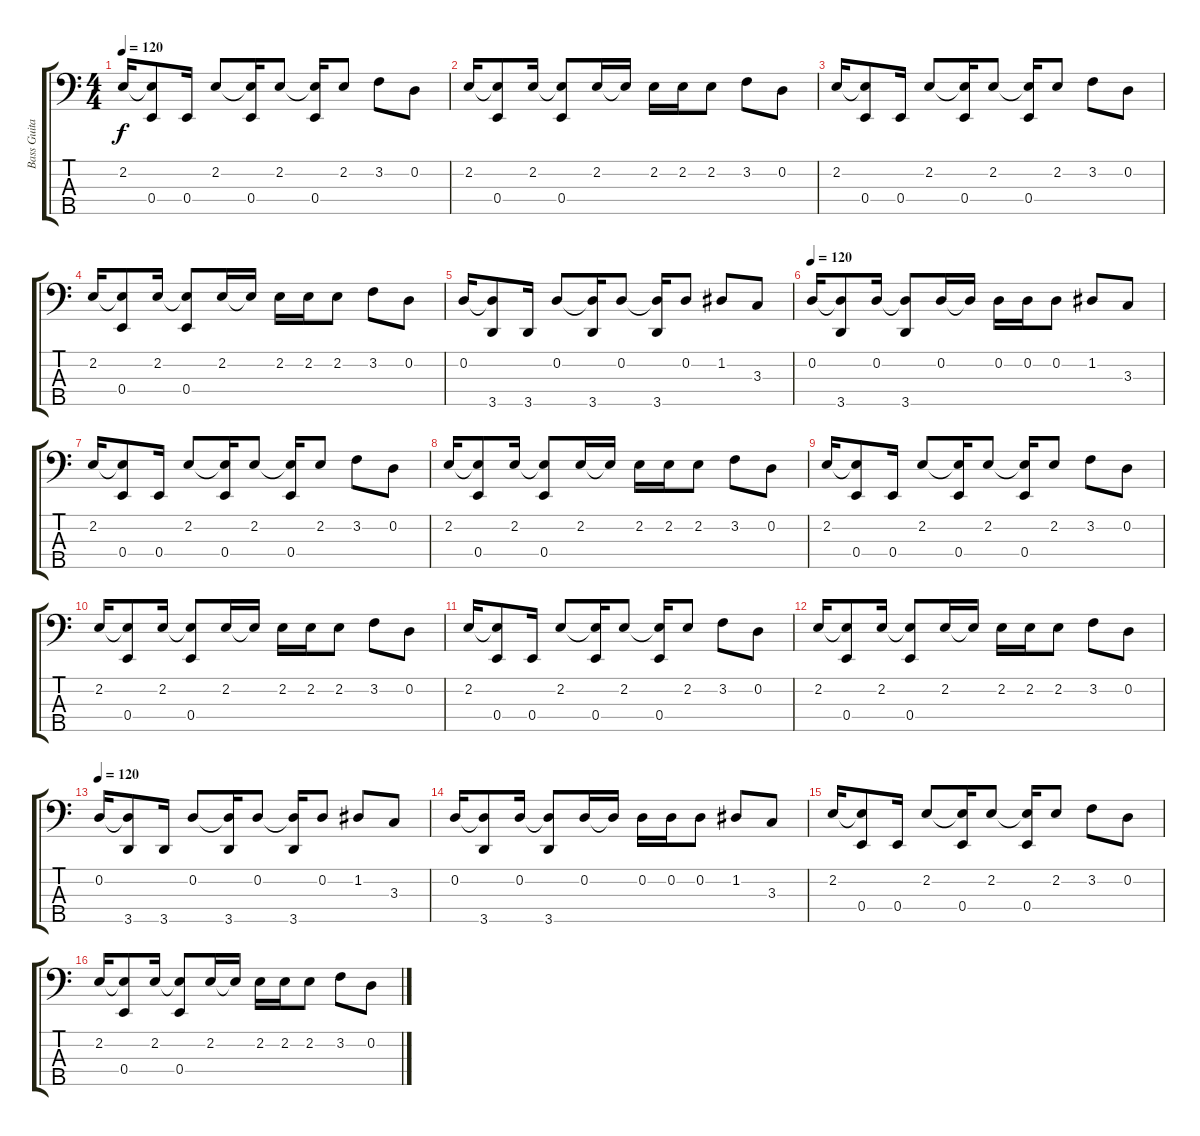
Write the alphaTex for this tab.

\track ("Bass Guitar" "Bass Guita") {instrument electricbassfinger}
\staff {score tabs}
\tuning (G2 D2 A1 E1 B0) {hide}
\ts (4 4)
\tempo 120
\clef f4
\ks c
2.2.16{dy f} (2.2{t} 0.4).8 0.4.16 2.2.8 (2.2{t} 0.4).16 2.2.8 (2.2{t} 0.4).16 2.2.8 3.2.8 0.2.8 |
2.2.16 (2.2{t} 0.4).8 2.2.16 (2.2{t} 0.4).8 2.2.16 2.2{t}.16 2.2.16 2.2.16 2.2.8 3.2.8 0.2.8 |
2.2.16 (2.2{t} 0.4).8 0.4.16 2.2.8 (2.2{t} 0.4).16 2.2.8 (2.2{t} 0.4).16 2.2.8 3.2.8 0.2.8 |
2.2.16 (2.2{t} 0.4).8 2.2.16 (2.2{t} 0.4).8 2.2.16 2.2{t}.16 2.2.16 2.2.16 2.2.8 3.2.8 0.2.8 |
0.2.16 (0.2{t} 3.5).8 3.5.16 0.2.8 (0.2{t} 3.5).16 0.2.8 (0.2{t} 3.5).16 0.2.8 1.2.8 3.3.8 |
\tempo 120
0.2.16 (0.2{t} 3.5).8 0.2.16 (0.2{t} 3.5).8 0.2.16 0.2{t}.16 0.2.16 0.2.16 0.2.8 1.2.8 3.3.8 |
2.2.16 (2.2{t} 0.4).8 0.4.16 2.2.8 (2.2{t} 0.4).16 2.2.8 (2.2{t} 0.4).16 2.2.8 3.2.8 0.2.8 |
2.2.16 (2.2{t} 0.4).8 2.2.16 (2.2{t} 0.4).8 2.2.16 2.2{t}.16 2.2.16 2.2.16 2.2.8 3.2.8 0.2.8 |
2.2.16 (2.2{t} 0.4).8 0.4.16 2.2.8 (2.2{t} 0.4).16 2.2.8 (2.2{t} 0.4).16 2.2.8 3.2.8 0.2.8 |
2.2.16 (2.2{t} 0.4).8 2.2.16 (2.2{t} 0.4).8 2.2.16 2.2{t}.16 2.2.16 2.2.16 2.2.8 3.2.8 0.2.8 |
2.2.16 (2.2{t} 0.4).8 0.4.16 2.2.8 (2.2{t} 0.4).16 2.2.8 (2.2{t} 0.4).16 2.2.8 3.2.8 0.2.8 |
2.2.16 (2.2{t} 0.4).8 2.2.16 (2.2{t} 0.4).8 2.2.16 2.2{t}.16 2.2.16 2.2.16 2.2.8 3.2.8 0.2.8 |
\tempo 120
0.2.16 (0.2{t} 3.5).8 3.5.16 0.2.8 (0.2{t} 3.5).16 0.2.8 (0.2{t} 3.5).16 0.2.8 1.2.8 3.3.8 |
0.2.16 (0.2{t} 3.5).8 0.2.16 (0.2{t} 3.5).8 0.2.16 0.2{t}.16 0.2.16 0.2.16 0.2.8 1.2.8 3.3.8 |
2.2.16 (2.2{t} 0.4).8 0.4.16 2.2.8 (2.2{t} 0.4).16 2.2.8 (2.2{t} 0.4).16 2.2.8 3.2.8 0.2.8 |
2.2.16 (2.2{t} 0.4).8 2.2.16 (2.2{t} 0.4).8 2.2.16 2.2{t}.16 2.2.16 2.2.16 2.2.8 3.2.8 0.2.8
